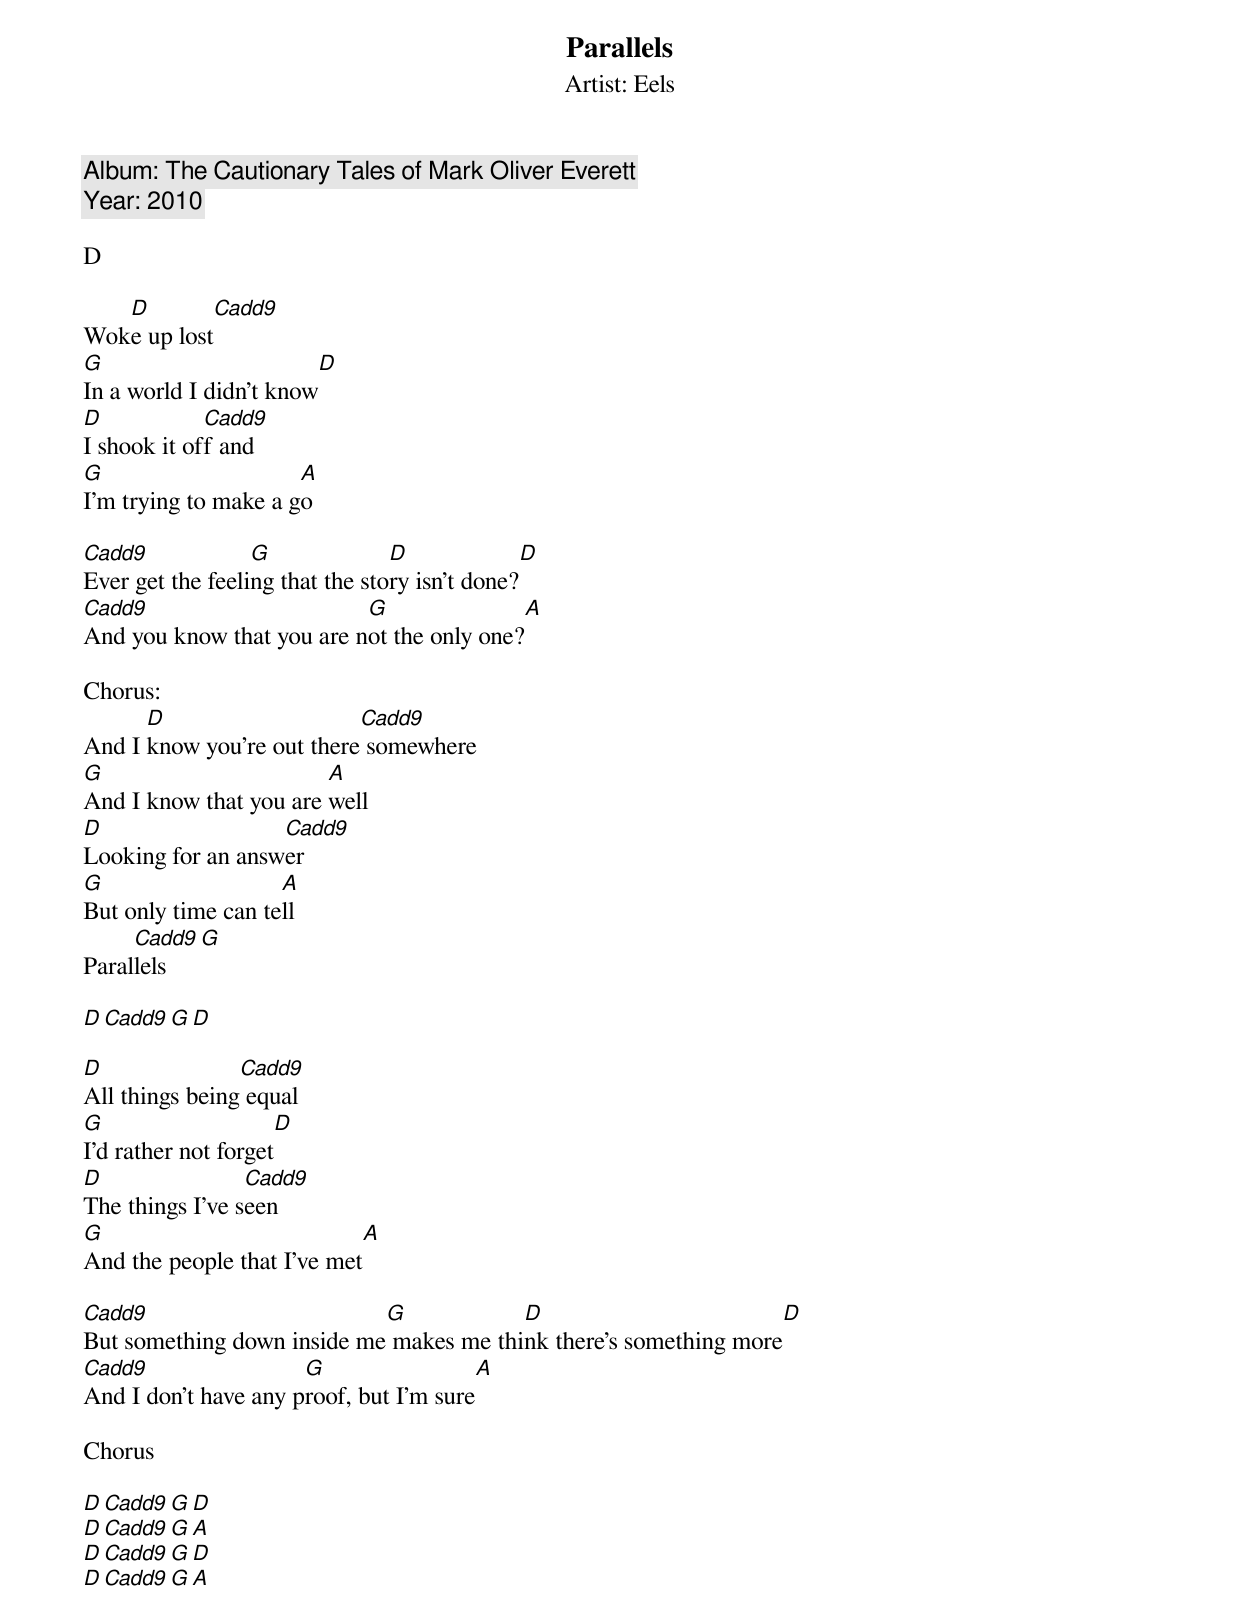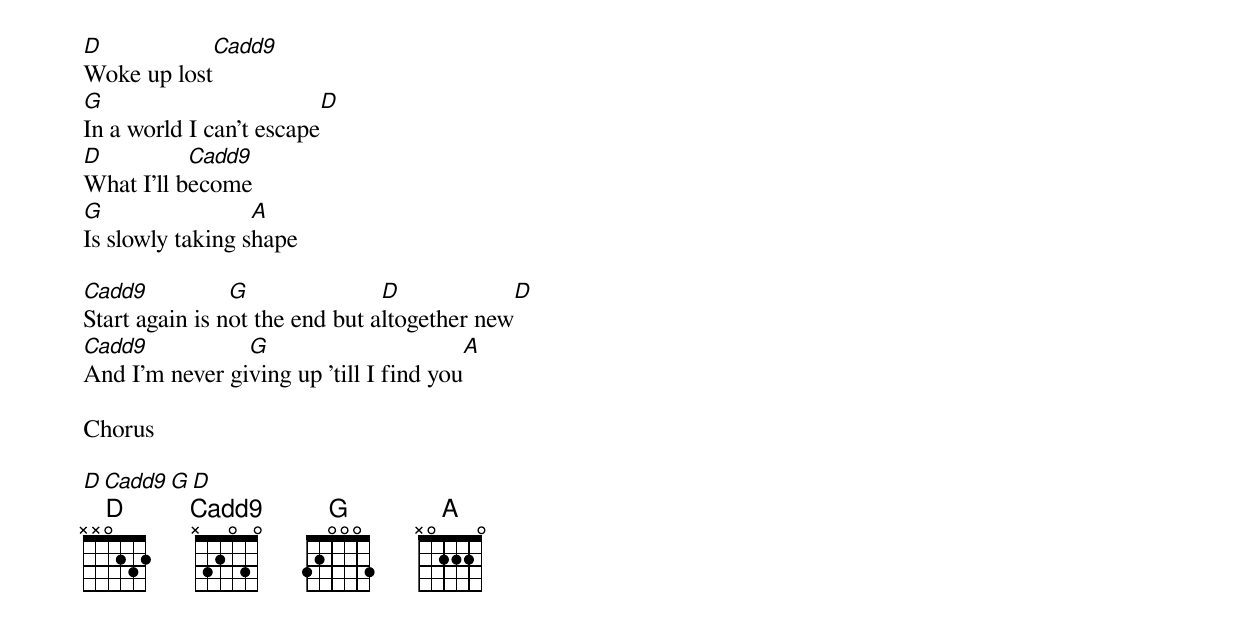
Parallels
Artist: Eels
Album: The Cautionary Tales of Mark Oliver Everett
Year: 2010

D

   D           Cadd9
Woke up lost
G                        D
In a world I didn't know
D            Cadd9
I shook it off and
G                     A
I'm trying to make a go

Cadd9             G              D             D
Ever get the feeling that the story isn't done?
Cadd9                      G                A
And you know that you are not the only one?

Chorus:
      D                    Cadd9
And I know you're out there somewhere
G                       A
And I know that you are well
D                  Cadd9
Looking for an answer
G                   A
But only time can tell
     Cadd9  G
Parallels

D  Cadd9  G  D

D               Cadd9
All things being equal
G                    D
I'd rather not forget
D                Cadd9
The things I've seen
G                           A
And the people that I've met

Cadd9                       G            D                        D
But something down inside me makes me think there's something more
Cadd9                 G                 A
And I don't have any proof, but I'm sure

Chorus

D  Cadd9  G  D
D  Cadd9  G  A
D  Cadd9  G  D
D  Cadd9  G  A

D           Cadd9
Woke up lost
G                        D
In a world I can't escape
D          Cadd9
What I'll become
G                 A
Is slowly taking shape

Cadd9           G               D            D
Start again is not the end but altogether new
Cadd9           G                       A
And I'm never giving up 'till I find you

Chorus

D  Cadd9  G  D
